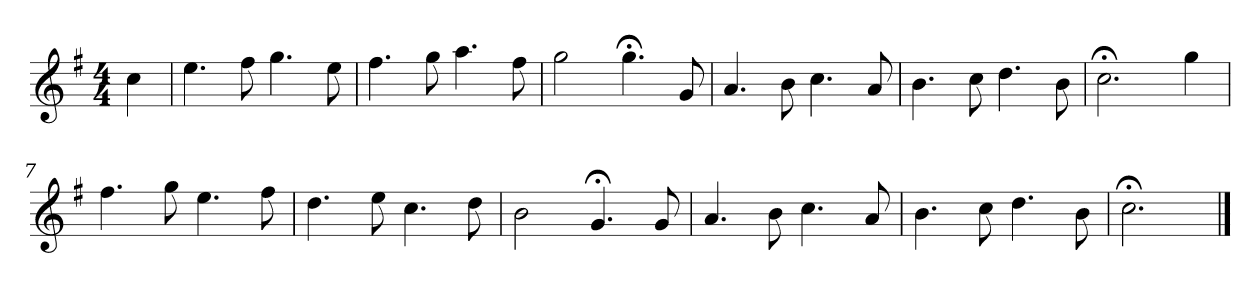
**kern
*part1
*staff1
*k[f#]
*C:lyd
*M4/4
*MM120
=
4cc
=1
4.ee
8ff#
4.gg
8ee
=2
4.ff#
8gg
4.aa
8ff#
=3
2gg
4.gg;<
8g
=4
4.a
8b
4.cc
8a
=5
4.b
8cc
4.dd
8b
=6
2.cc;<
4gg
=7
4.ff#
8gg
4.ee
8ff#
=8
4.dd
8ee
4.cc
8dd
=9
2b
4.g;<
8g
=10
4.a
8b
4.cc
8a
=11
4.b
8cc
4.dd
8b
=12
2.cc;<
==
*-
